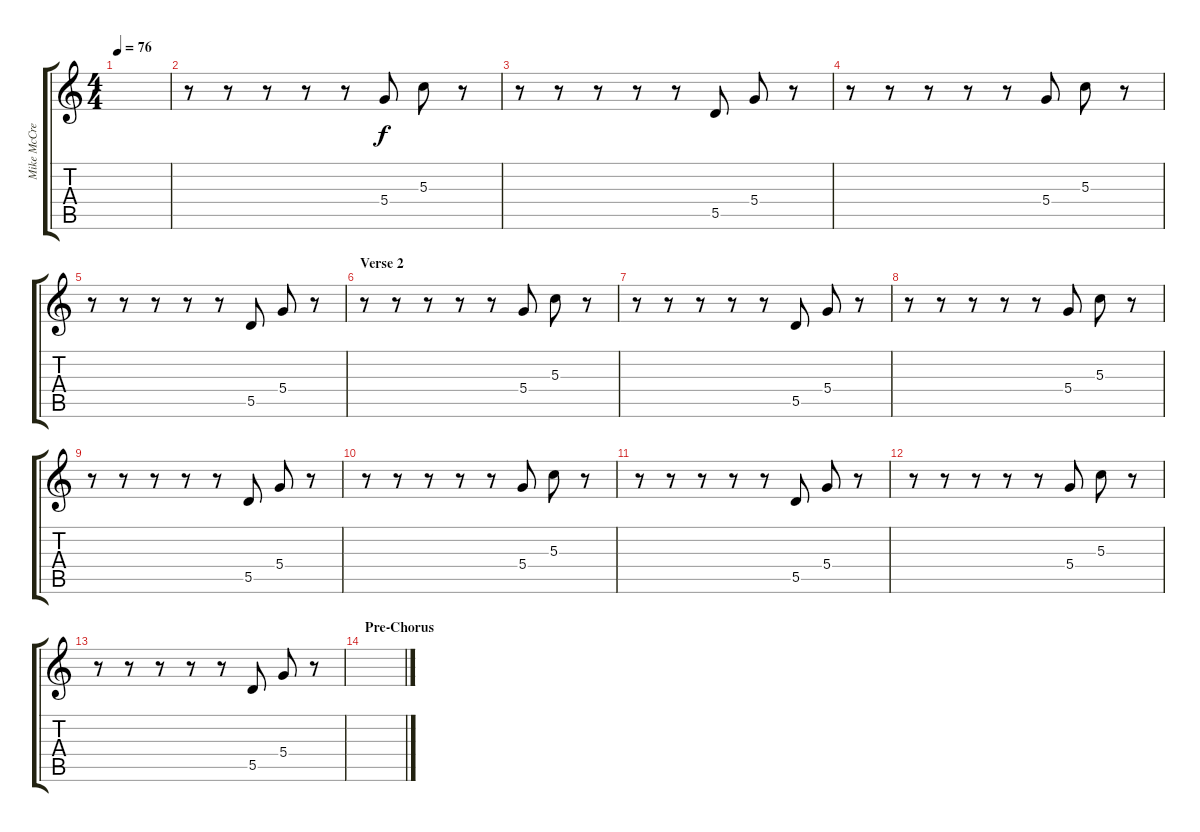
\track ("Mike McCready (Gtr.3)" "Mike McCre") {instrument guitarharmonics}
\staff {score tabs}
\tuning (E4 B3 G3 D3 A2 E2) {hide}
\ts (4 4)
\tempo 76
\clef g2
\ks c
|
\section ("" "")
r.8 r.8 r.8 r.8 r.8 5.4.8 5.3.8 r.8 |
r.8 r.8 r.8 r.8 r.8 5.5.8 5.4.8 r.8 |
r.8 r.8 r.8 r.8 r.8 5.4.8 5.3.8 r.8 |
r.8 r.8 r.8 r.8 r.8 5.5.8 5.4.8 r.8 |
\section ("" "Verse 2")
r.8 r.8 r.8 r.8 r.8 5.4.8 5.3.8 r.8 |
r.8 r.8 r.8 r.8 r.8 5.5.8 5.4.8 r.8 |
r.8 r.8 r.8 r.8 r.8 5.4.8 5.3.8 r.8 |
r.8 r.8 r.8 r.8 r.8 5.5.8 5.4.8 r.8 |
r.8 r.8 r.8 r.8 r.8 5.4.8 5.3.8 r.8 |
r.8 r.8 r.8 r.8 r.8 5.5.8 5.4.8 r.8 |
r.8 r.8 r.8 r.8 r.8 5.4.8 5.3.8 r.8 |
r.8 r.8 r.8 r.8 r.8 5.5.8 5.4.8 r.8 |
\section ("" "Pre-Chorus")
